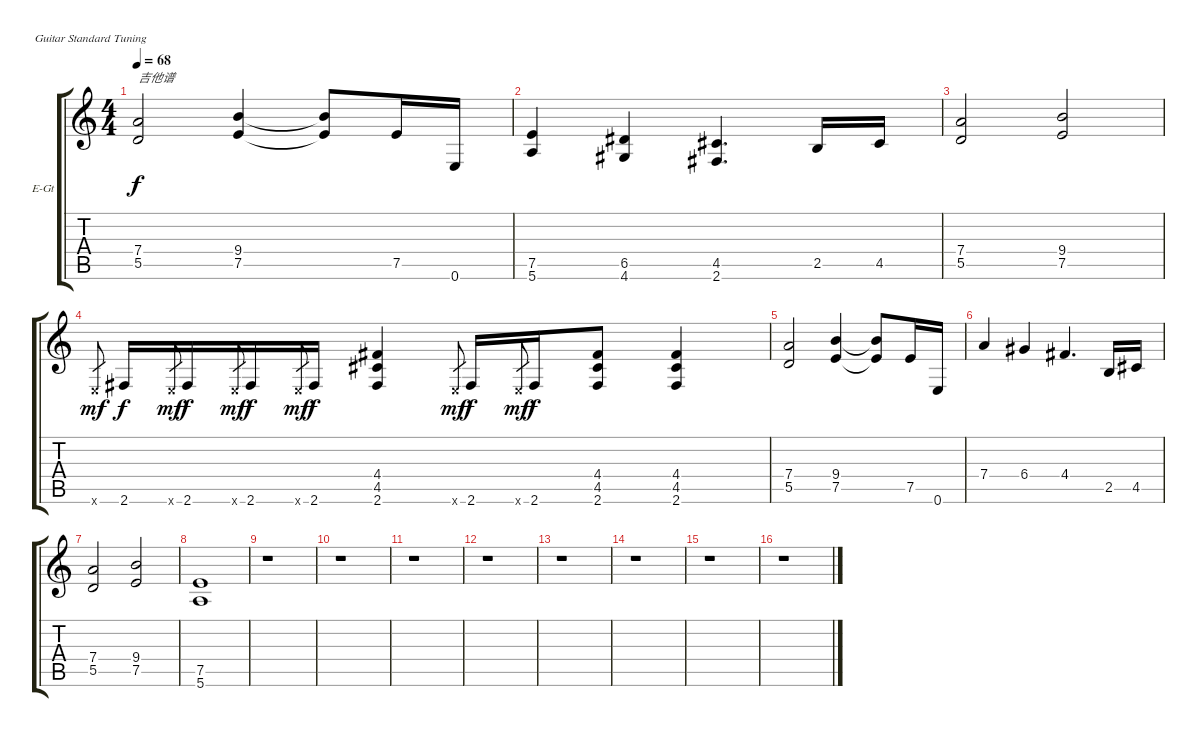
\bracketExtendMode groupsimilarinstruments
\firstSystemTrackNameOrientation horizontal
\otherSystemsTrackNameOrientation horizontal
\track ("主音—黄贯中" "E-Gt") {instrument overdrivenguitar}
\staff {score tabs}
\tuning (E4 B3 G3 D3 A2 E2)
\ts (4 4)
\tempo 68
\clef g2
\ks c
(7.4 5.5).2{txt "吉他谱" dy f} (9.4 7.5).4 (9.4{t} 7.5{t}).8 7.5.16 0.6.16 |
(7.5 5.6).4 (6.5 4.6).4 (4.5 2.6).4{d} 2.5.16 4.5.16 |
(7.4 5.5).2 (9.4 7.5).2 |
0.6{x}.8{gr dy mf} 2.6.16{dy f} 0.6{x}.8{gr dy mf} 2.6.16{dy f} 0.6{x}.8{gr dy mf} 2.6.16{dy f} 0.6{x}.8{gr dy mf} 2.6.16{dy f} (4.4 4.5 2.6).4 0.6{x}.8{gr dy mf} 2.6.16{dy f} 0.6{x}.8{gr dy mf} 2.6.16{dy f} (4.4 4.5 2.6).8 (4.4 4.5 2.6).4 |
(7.4 5.5).2 (9.4 7.5).4 (9.4{t} 7.5{t}).8 7.5.16 0.6.16 |
7.4.4 6.4.4 4.4.4{d} 2.5.16 4.5.16 |
(7.4 5.5).2 (9.4 7.5).2 |
(7.5 5.6).1 |
r.1 |
r.1 |
r.1 |
r.1 |
r.1 |
r.1 |
r.1 |
r.1
